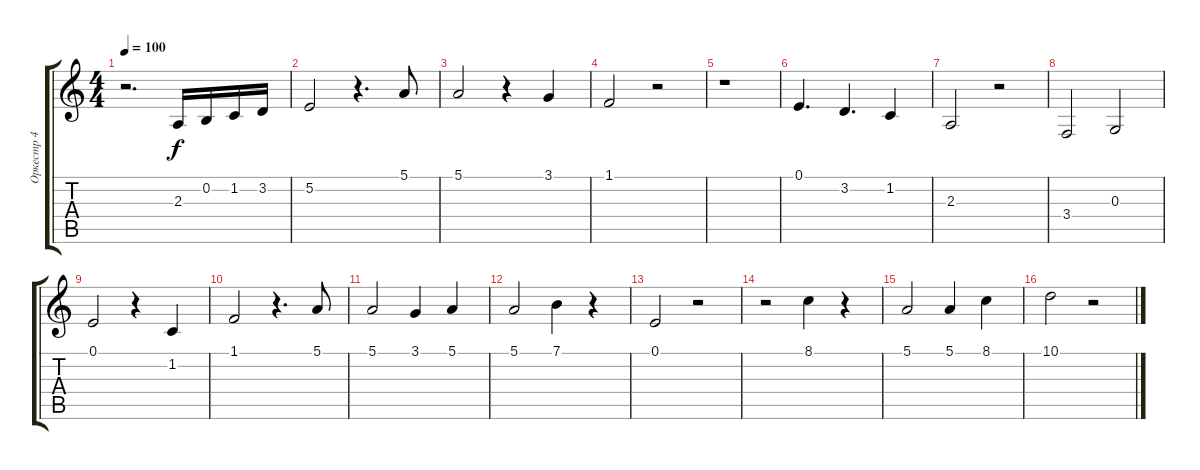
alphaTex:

\track ("Оркестр 4" "Оркестр 4") {instrument frenchhorn}
\staff {score tabs}
\tuning (E4 B3 G3 D3 A2 E2) {hide}
\ts (4 4)
\tempo 100
\clef g2
\ks c
r.2{d dy f} 2.3.16 0.2.16 1.2.16 3.2.16 |
5.2.2 r.4{d} 5.1.8 |
5.1.2 r.4 3.1.4 |
1.1.2 r.2 |
r.1 |
0.1.4{d} 3.2.4{d} 1.2.4 |
2.3.2 r.2 |
3.4.2 0.3.2 |
0.1.2 r.4 1.2.4 |
1.1.2 r.4{d} 5.1.8 |
5.1.2 3.1.4 5.1.4 |
5.1.2 7.1.4 r.4 |
0.1.2 r.2 |
r.2 8.1.4 r.4 |
5.1.2 5.1.4 8.1.4 |
10.1.2 r.2
